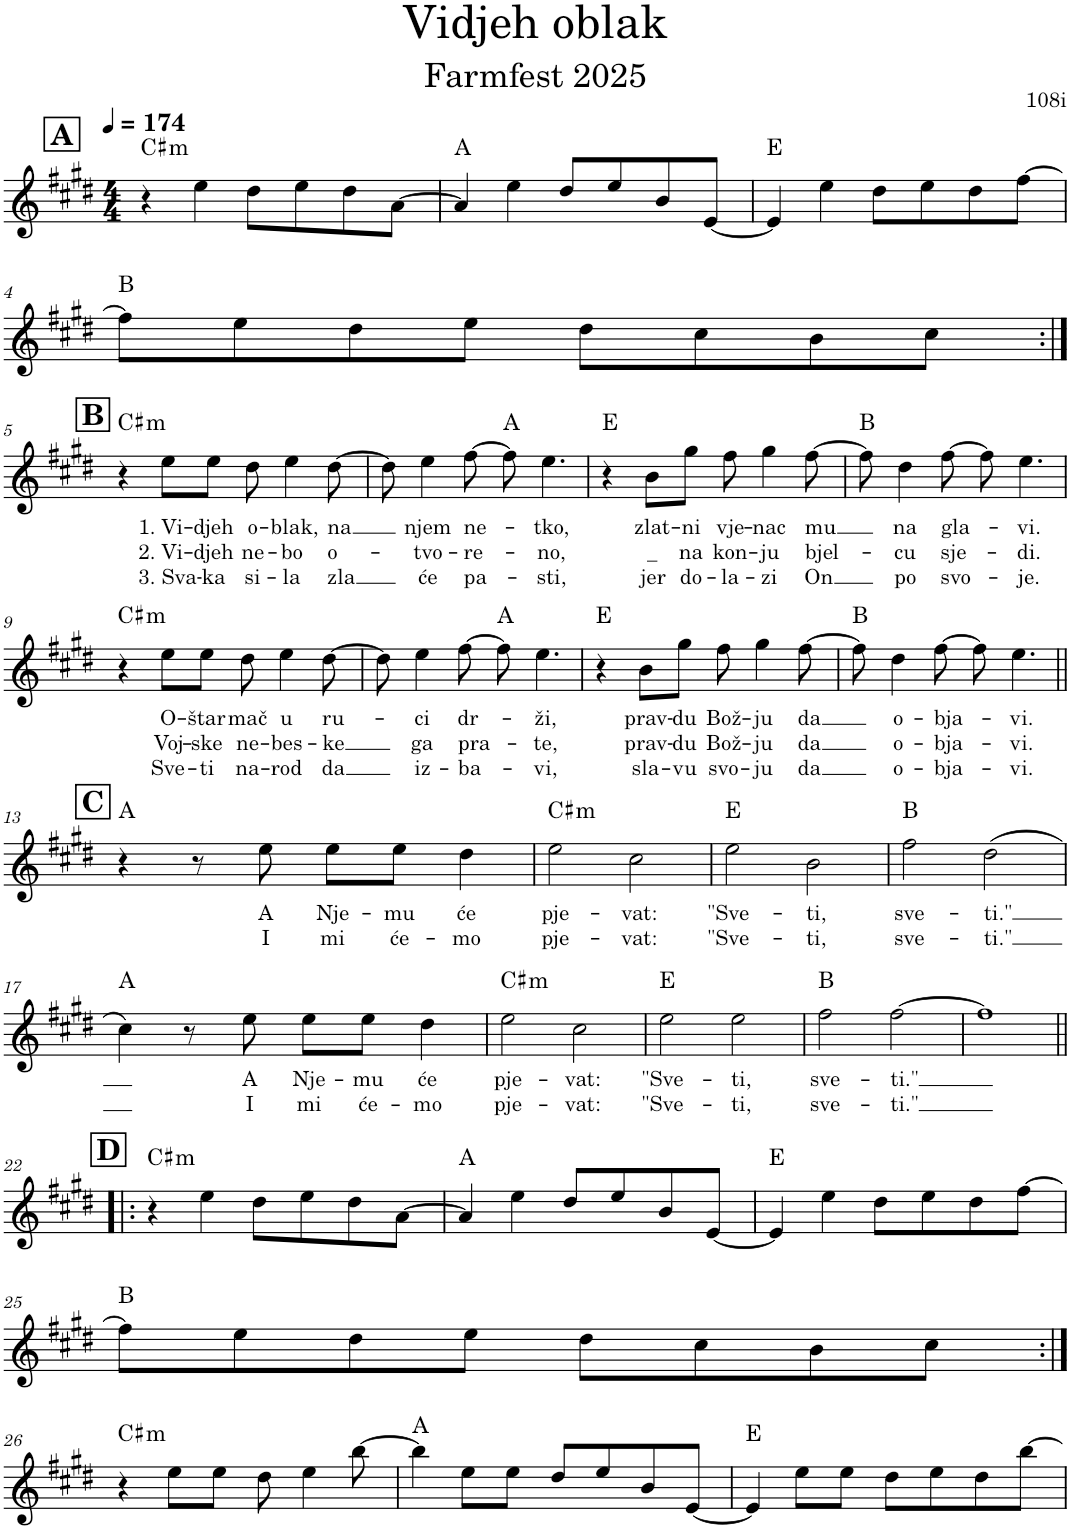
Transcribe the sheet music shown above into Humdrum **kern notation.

**kern	**text	**text	**text	**harte
*part1	*part1	*part1	*part1	*part1
*staff1	*staff1	*staff1	*staff1	*
*I"Piano, melodija	*	*	*	*
*I'Pno.	*	*	*	*
*clefG2	*	*	*	*
*k[f#c#g#d#]	*	*	*	*
*M4/4	*	*	*	*
*MM174	*	*	*	*
!!LO:REH:place=s1:a:B:cj:fs=14:t=A
=1	=1	=1	=1	=1
!	!	!	!	!LO:H:kt=m
4r	.	.	.	C#:min
4ee\	.	.	.	.
8dd#\L	.	.	.	.
8ee\	.	.	.	.
8dd#\	.	.	.	.
[8a\J	.	.	.	.
=2	=2	=2	=2	=2
4a/]	.	.	.	A:maj
4ee\	.	.	.	.
8dd#/L	.	.	.	.
8ee/	.	.	.	.
8b/	.	.	.	.
[8e/J	.	.	.	.
=3	=3	=3	=3	=3
4e/]	.	.	.	E:maj
4ee\	.	.	.	.
8dd#\L	.	.	.	.
8ee\	.	.	.	.
8dd#\	.	.	.	.
[8ff#\J	.	.	.	.
!!LO:LB:g=z
=4	=4	=4	=4	=4
8ff#\L]	.	.	.	B:maj
8ee\	.	.	.	.
8dd#\	.	.	.	.
8ee\J	.	.	.	.
8dd#\L	.	.	.	.
8cc#\	.	.	.	.
8b\	.	.	.	.
8cc#\J	.	.	.	.
!!LO:LB:g=z
!!LO:REH:place=s1:a:B:cj:fs=14:t=B
=5:|!	=5:|!	=5:|!	=5:|!	=5:|!
!	!	!	!	!LO:H:kt=m
4r	.	.	.	C#:min
!	!LO:LY:b	!LO:LY:b	!LO:LY:b	!
8ee\L	1. Vi-	2. Vi-	3. Sva-	.
!	!LO:LY:b	!LO:LY:b	!LO:LY:b	!
8ee\J	-djeh	-djeh	-ka	.
!	!LO:LY:b	!LO:LY:b	!LO:LY:b	!
8dd#\	o-	ne-	si-	.
!	!LO:LY:b	!LO:LY:b	!LO:LY:b	!
4ee\	-blak,	-bo	-la	.
!	!LO:LY:b	!LO:LY:b	!LO:LY:b	!
[8dd#\	na	o-	zla	.
=6	=6	=6	=6	=6
!	!	!	!	!LO:H:kt=N.C.
8dd#\]	.	.	.	N
!	!LO:LY:b	!LO:LY:b	!LO:LY:b	!
4ee\	njem	-tvo-	će	.
!	!LO:LY:b	!LO:LY:b	!LO:LY:b	!
[8ff#\	ne-	-re-	pa-	.
8ff#\]	.	.	.	A:maj
!	!LO:LY:b	!LO:LY:b	!LO:LY:b	!
4.ee\	-tko,	-no,	-sti,	.
=7	=7	=7	=7	=7
4r	.	.	.	E:maj
!	!LO:LY:b	!LO:LY:b	!LO:LY:b	!
8b\L	zlat-	_	jer	.
!	!LO:LY:b	!LO:LY:b	!LO:LY:b	!
8gg#\J	-ni	na	do-	.
!	!LO:LY:b	!LO:LY:b	!LO:LY:b	!
8ff#\	vje-	kon-	-la-	.
!	!LO:LY:b	!LO:LY:b	!LO:LY:b	!
4gg#\	-nac	-ju	-zi	.
!	!LO:LY:b	!LO:LY:b	!LO:LY:b	!
[8ff#\	mu	bjel-	On	.
=8	=8	=8	=8	=8
8ff#\]	.	.	.	B:maj
!	!LO:LY:b	!LO:LY:b	!LO:LY:b	!
4dd#\	na	-cu	po	.
!	!LO:LY:b	!LO:LY:b	!LO:LY:b	!
[8ff#\	gla-	sje-	svo-	.
8ff#\]	.	.	.	.
!	!LO:LY:b	!LO:LY:b	!LO:LY:b	!
4.ee\	-vi.	-di.	-je.	.
!!LO:LB:g=z
=9	=9	=9	=9	=9
!	!	!	!	!LO:H:kt=m
4r	.	.	.	C#:min
!	!LO:LY:b	!LO:LY:b	!LO:LY:b	!
8ee\L	O-	Voj-	Sve-	.
!	!LO:LY:b	!LO:LY:b	!LO:LY:b	!
8ee\J	-štar	-ske	-ti	.
!	!LO:LY:b	!LO:LY:b	!LO:LY:b	!
8dd#\	mač	ne-	na-	.
!	!LO:LY:b	!LO:LY:b	!LO:LY:b	!
4ee\	u	-bes-	-rod	.
!	!LO:LY:b	!LO:LY:b	!LO:LY:b	!
[8dd#\	ru-	-ke	da	.
=10	=10	=10	=10	=10
!	!	!	!	!LO:H:kt=N.C.
8dd#\]	.	.	.	N
!	!LO:LY:b	!LO:LY:b	!LO:LY:b	!
4ee\	-ci	ga	iz-	.
!	!LO:LY:b	!LO:LY:b	!LO:LY:b	!
[8ff#\	dr-	pra-	-ba-	.
8ff#\]	.	.	.	A:maj
!	!LO:LY:b	!LO:LY:b	!LO:LY:b	!
4.ee\	-ži,	-te,	-vi,	.
=11	=11	=11	=11	=11
4r	.	.	.	E:maj
!	!LO:LY:b	!LO:LY:b	!LO:LY:b	!
8b\L	prav-	prav-	sla-	.
!	!LO:LY:b	!LO:LY:b	!LO:LY:b	!
8gg#\J	-du	-du	-vu	.
!	!LO:LY:b	!LO:LY:b	!LO:LY:b	!
8ff#\	Bož-	Bož-	svo-	.
!	!LO:LY:b	!LO:LY:b	!LO:LY:b	!
4gg#\	-ju	-ju	-ju	.
!	!LO:LY:b	!LO:LY:b	!LO:LY:b	!
[8ff#\	da	da	da	.
=12	=12	=12	=12	=12
8ff#\]	.	.	.	B:maj
!	!LO:LY:b	!LO:LY:b	!LO:LY:b	!
4dd#\	o-	o-	o-	.
!	!LO:LY:b	!LO:LY:b	!LO:LY:b	!
[8ff#\	-bja-	-bja-	-bja-	.
8ff#\]	.	.	.	.
!	!LO:LY:b	!LO:LY:b	!LO:LY:b	!
4.ee\	-vi.	-vi.	-vi.	.
!!LO:LB:g=z
!!LO:REH:place=s1:a:B:cj:fs=14:t=C
=13||	=13||	=13||	=13||	=13||
4r	.	.	.	A:maj
8r	.	.	.	.
!	!LO:LY:b	!LO:LY:b	!	!
8ee\	A	I	.	.
!	!LO:LY:b	!LO:LY:b	!	!
8ee\L	Nje-	mi	.	.
!	!LO:LY:b	!LO:LY:b	!	!
8ee\J	-mu	će-	.	.
!	!LO:LY:b	!LO:LY:b	!	!
4dd#\	će	-mo	.	.
=14	=14	=14	=14	=14
!	!LO:LY:b	!LO:LY:b	!	!LO:H:kt=m
2ee\	pje-	pje-	.	C#:min
!	!LO:LY:b	!LO:LY:b	!	!
2cc#\	-vat:	-vat:	.	.
=15	=15	=15	=15	=15
!	!LO:LY:b	!LO:LY:b	!	!
2ee\	"Sve-	"Sve-	.	E:maj
!	!LO:LY:b	!LO:LY:b	!	!
2b\	-ti,	-ti,	.	.
=16	=16	=16	=16	=16
!	!LO:LY:b	!LO:LY:b	!	!
2ff#\	sve-	sve-	.	B:maj
!	!LO:LY:b	!LO:LY:b	!	!
(2dd#\	-ti."	-ti."	.	.
!!LO:LB:g=z
=17	=17	=17	=17	=17
4cc#\)	.	.	.	A:maj
8r	.	.	.	.
!	!LO:LY:b	!LO:LY:b	!	!
8ee\	A	I	.	.
!	!LO:LY:b	!LO:LY:b	!	!
8ee\L	Nje-	mi	.	.
!	!LO:LY:b	!LO:LY:b	!	!
8ee\J	-mu	će-	.	.
!	!LO:LY:b	!LO:LY:b	!	!
4dd#\	će	-mo	.	.
=18	=18	=18	=18	=18
!	!LO:LY:b	!LO:LY:b	!	!LO:H:kt=m
2ee\	pje-	pje-	.	C#:min
!	!LO:LY:b	!LO:LY:b	!	!
2cc#\	-vat:	-vat:	.	.
=19	=19	=19	=19	=19
!	!LO:LY:b	!LO:LY:b	!	!
2ee\	"Sve-	"Sve-	.	E:maj
!	!LO:LY:b	!LO:LY:b	!	!
2ee\	-ti,	-ti,	.	.
=20	=20	=20	=20	=20
!	!LO:LY:b	!LO:LY:b	!	!
2ff#\	sve-	sve-	.	B:maj
!	!LO:LY:b	!LO:LY:b	!	!
[2ff#\	-ti."	-ti."	.	.
=21	=21	=21	=21	=21
!	!	!	!	!LO:H:kt=N.C.
1ff#]	.	.	.	N
!!LO:LB:g=z
!!LO:REH:place=s1:a:B:cj:fs=14:t=D
=22!|:	=22!|:	=22!|:	=22!|:	=22!|:
!	!	!	!	!LO:H:kt=m
4r	.	.	.	C#:min
4ee\	.	.	.	.
8dd#\L	.	.	.	.
8ee\	.	.	.	.
8dd#\	.	.	.	.
[8a\J	.	.	.	.
=23	=23	=23	=23	=23
4a/]	.	.	.	A:maj
4ee\	.	.	.	.
8dd#/L	.	.	.	.
8ee/	.	.	.	.
8b/	.	.	.	.
[8e/J	.	.	.	.
=24	=24	=24	=24	=24
4e/]	.	.	.	E:maj
4ee\	.	.	.	.
8dd#\L	.	.	.	.
8ee\	.	.	.	.
8dd#\	.	.	.	.
[8ff#\J	.	.	.	.
!!LO:LB:g=z
=25	=25	=25	=25	=25
8ff#\L]	.	.	.	B:maj
8ee\	.	.	.	.
8dd#\	.	.	.	.
8ee\J	.	.	.	.
8dd#\L	.	.	.	.
8cc#\	.	.	.	.
8b\	.	.	.	.
8cc#\J	.	.	.	.
!!LO:LB:g=z
=26:|!	=26:|!	=26:|!	=26:|!	=26:|!
!	!	!	!	!LO:H:kt=m
4r	.	.	.	C#:min
8ee\L	.	.	.	.
8ee\J	.	.	.	.
8dd#\	.	.	.	.
4ee\	.	.	.	.
[8bb\	.	.	.	.
=27	=27	=27	=27	=27
4bb\]	.	.	.	A:maj
8ee\L	.	.	.	.
8ee\J	.	.	.	.
8dd#/L	.	.	.	.
8ee/	.	.	.	.
8b/	.	.	.	.
[8e/J	.	.	.	.
=28	=28	=28	=28	=28
4e/]	.	.	.	E:maj
8ee\L	.	.	.	.
8ee\J	.	.	.	.
8dd#\L	.	.	.	.
8ee\	.	.	.	.
8dd#\	.	.	.	.
[8bb\J	.	.	.	.
=	=	=	=	=
*-	*-	*-	*-	*-
